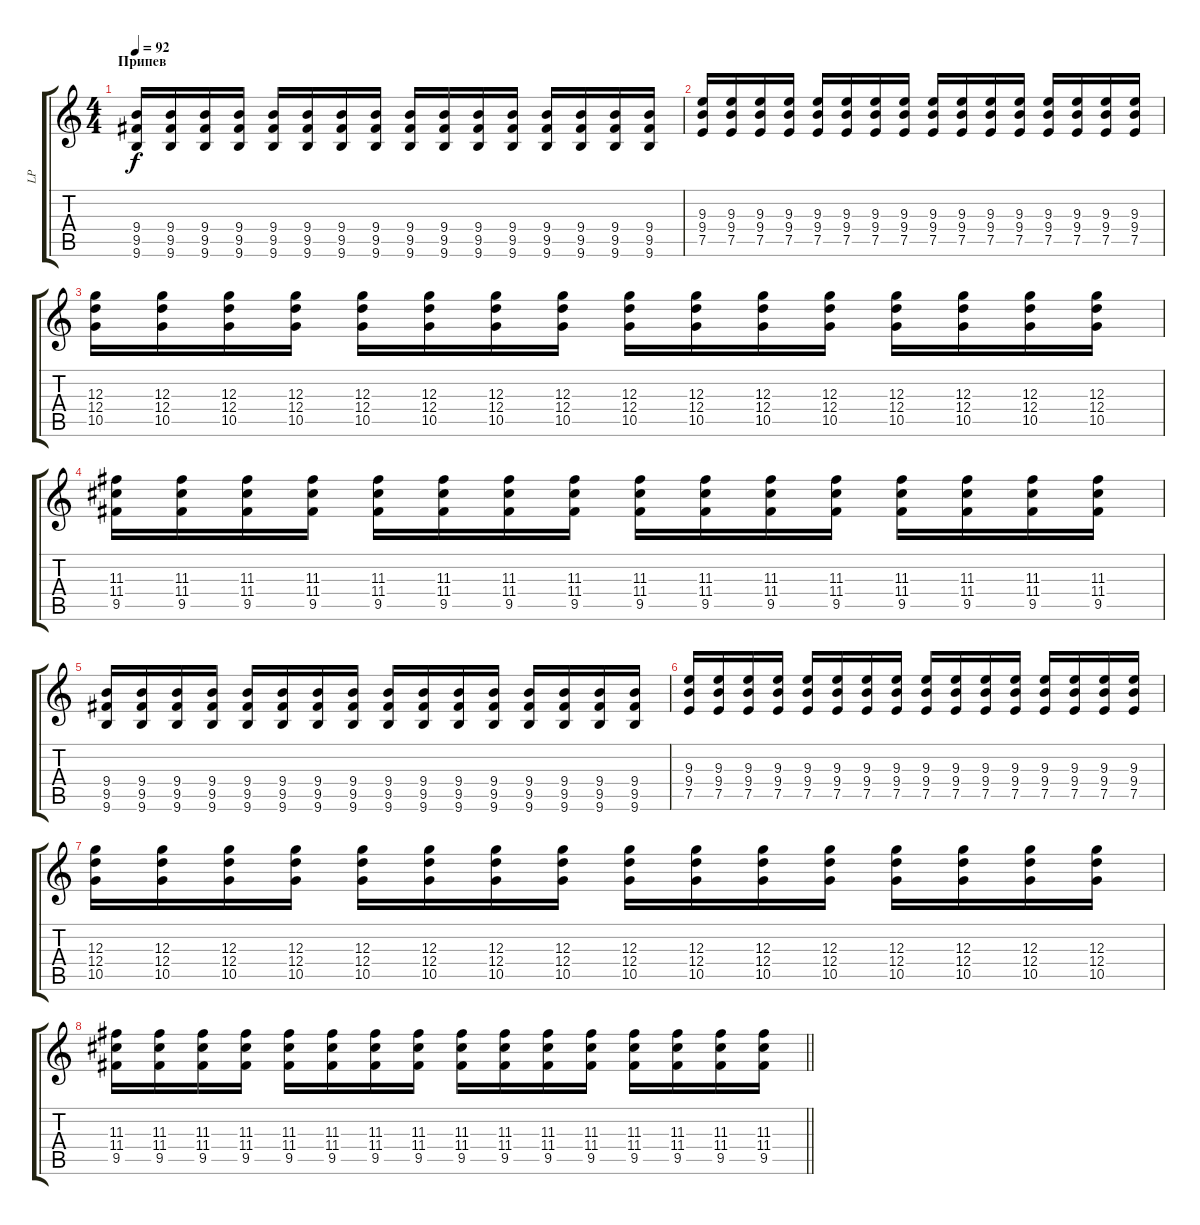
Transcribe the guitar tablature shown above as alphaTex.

\track ("LP" "LP") {instrument overdrivenguitar}
\staff {score tabs}
\tuning (E4 B3 G3 D3 A2 D2) {hide}
\ts (4 4)
\section ("" "Припев")
\tempo 92
\clef g2
\ks c
(9.4 9.5 9.6).16{dy f volume 12 balance 0} (9.4 9.5 9.6).16 (9.4 9.5 9.6).16 (9.4 9.5 9.6).16 (9.4 9.5 9.6).16 (9.4 9.5 9.6).16 (9.4 9.5 9.6).16 (9.4 9.5 9.6).16 (9.4 9.5 9.6).16 (9.4 9.5 9.6).16 (9.4 9.5 9.6).16 (9.4 9.5 9.6).16 (9.4 9.5 9.6).16 (9.4 9.5 9.6).16 (9.4 9.5 9.6).16 (9.4 9.5 9.6).16 |
(9.3 9.4 7.5).16 (9.3 9.4 7.5).16 (9.3 9.4 7.5).16 (9.3 9.4 7.5).16 (9.3 9.4 7.5).16 (9.3 9.4 7.5).16 (9.3 9.4 7.5).16 (9.3 9.4 7.5).16 (9.3 9.4 7.5).16 (9.3 9.4 7.5).16 (9.3 9.4 7.5).16 (9.3 9.4 7.5).16 (9.3 9.4 7.5).16 (9.3 9.4 7.5).16 (9.3 9.4 7.5).16 (9.3 9.4 7.5).16 |
(12.3 12.4 10.5).16 (12.3 12.4 10.5).16 (12.3 12.4 10.5).16 (12.3 12.4 10.5).16 (12.3 12.4 10.5).16 (12.3 12.4 10.5).16 (12.3 12.4 10.5).16 (12.3 12.4 10.5).16 (12.3 12.4 10.5).16 (12.3 12.4 10.5).16 (12.3 12.4 10.5).16 (12.3 12.4 10.5).16 (12.3 12.4 10.5).16 (12.3 12.4 10.5).16 (12.3 12.4 10.5).16 (12.3 12.4 10.5).16 |
(11.3 11.4 9.5).16 (11.3 11.4 9.5).16 (11.3 11.4 9.5).16 (11.3 11.4 9.5).16 (11.3 11.4 9.5).16 (11.3 11.4 9.5).16 (11.3 11.4 9.5).16 (11.3 11.4 9.5).16 (11.3 11.4 9.5).16 (11.3 11.4 9.5).16 (11.3 11.4 9.5).16 (11.3 11.4 9.5).16 (11.3 11.4 9.5).16 (11.3 11.4 9.5).16 (11.3 11.4 9.5).16 (11.3 11.4 9.5).16 |
(9.4 9.5 9.6).16 (9.4 9.5 9.6).16 (9.4 9.5 9.6).16 (9.4 9.5 9.6).16 (9.4 9.5 9.6).16 (9.4 9.5 9.6).16 (9.4 9.5 9.6).16 (9.4 9.5 9.6).16 (9.4 9.5 9.6).16 (9.4 9.5 9.6).16 (9.4 9.5 9.6).16 (9.4 9.5 9.6).16 (9.4 9.5 9.6).16 (9.4 9.5 9.6).16 (9.4 9.5 9.6).16 (9.4 9.5 9.6).16 |
(9.3 9.4 7.5).16 (9.3 9.4 7.5).16 (9.3 9.4 7.5).16 (9.3 9.4 7.5).16 (9.3 9.4 7.5).16 (9.3 9.4 7.5).16 (9.3 9.4 7.5).16 (9.3 9.4 7.5).16 (9.3 9.4 7.5).16 (9.3 9.4 7.5).16 (9.3 9.4 7.5).16 (9.3 9.4 7.5).16 (9.3 9.4 7.5).16 (9.3 9.4 7.5).16 (9.3 9.4 7.5).16 (9.3 9.4 7.5).16 |
(12.3 12.4 10.5).16 (12.3 12.4 10.5).16 (12.3 12.4 10.5).16 (12.3 12.4 10.5).16 (12.3 12.4 10.5).16 (12.3 12.4 10.5).16 (12.3 12.4 10.5).16 (12.3 12.4 10.5).16 (12.3 12.4 10.5).16 (12.3 12.4 10.5).16 (12.3 12.4 10.5).16 (12.3 12.4 10.5).16 (12.3 12.4 10.5).16 (12.3 12.4 10.5).16 (12.3 12.4 10.5).16 (12.3 12.4 10.5).16 |
\barLineRight lightlight
(11.3 11.4 9.5).16 (11.3 11.4 9.5).16 (11.3 11.4 9.5).16 (11.3 11.4 9.5).16 (11.3 11.4 9.5).16 (11.3 11.4 9.5).16 (11.3 11.4 9.5).16 (11.3 11.4 9.5).16 (11.3 11.4 9.5).16 (11.3 11.4 9.5).16 (11.3 11.4 9.5).16 (11.3 11.4 9.5).16 (11.3 11.4 9.5).16 (11.3 11.4 9.5).16 (11.3 11.4 9.5).16 (11.3 11.4 9.5).16
